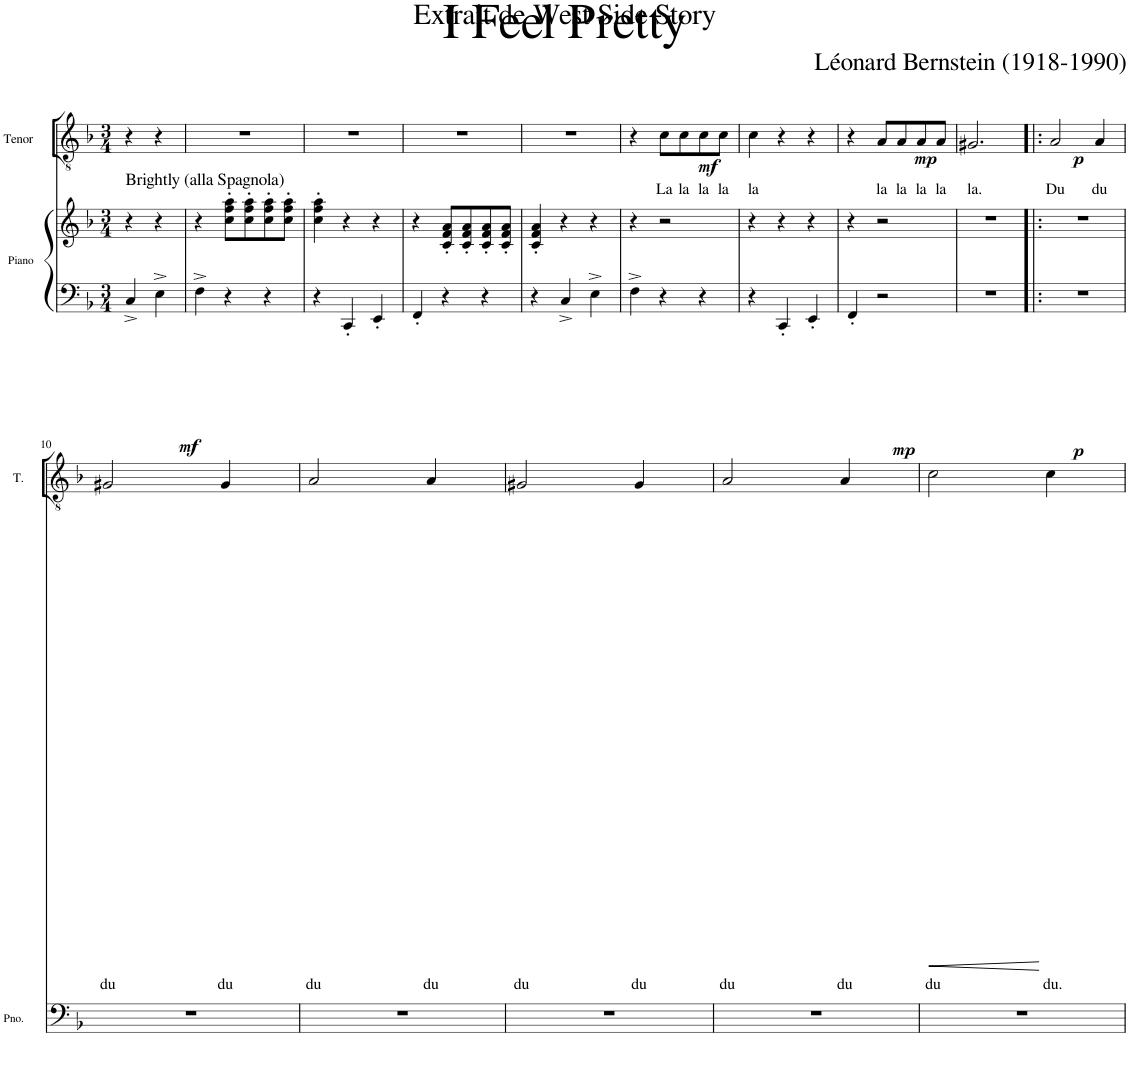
**kern	**kern	**dynam	**kern	**text	**dynam
*part2	*part2	*part2	*part1	*part1	*part1
*staff3	*staff2	*staff2/3	*staff1	*staff1	*staff1
*I"Piano	*	*	*I"Tenor	*	*
*I'Pno.	*	*	*I'T.	*	*
*clefF4	*clefG2	*	*clefGv2	*	*
*k[b-]	*k[b-]	*	*k[b-]	*	*
*M3/4	*M3/4	*	*M3/4	*	*
=	=	=	=	=	=
!	!LO:TX:a:t=Brightly (alla Spagnola)	!	!	!	!
!	!	!LO:DY:b=2	!	!	!
4C^/	4r	mf	4r	.	.
4E^\	4r	.	4r	.	.
=1	=1	=1	=1	=1	=1
4F^\	4r	.	2.r	.	.
4r	8cc\' 8ff\' 8aa\'L	.	.	.	.
.	8cc\' 8ff\' 8aa\'	.	.	.	.
4r	8cc\' 8ff\' 8aa\'	.	.	.	.
.	8cc\' 8ff\' 8aa\'J	.	.	.	.
=2	=2	=2	=2	=2	=2
4r	4cc\' 4ff\' 4aa\'	.	2.r	.	.
4CC'/	4r	.	.	.	.
4EE'/	4r	.	.	.	.
=3	=3	=3	=3	=3	=3
4FF'/	4r	.	2.r	.	.
4r	8c/' 8f/' 8a/'L	.	.	.	.
.	8c/' 8f/' 8a/'	.	.	.	.
4r	8c/' 8f/' 8a/'	.	.	.	.
.	8c/' 8f/' 8a/'J	.	.	.	.
=4	=4	=4	=4	=4	=4
4r	4c/' 4f/' 4a/'	.	2.r	.	.
4C^/	4r	.	.	.	.
4E^\	4r	.	.	.	.
=5	=5	=5	=5	=5	=5
4F^\	4r	.	4r	.	.
!	!	!	!	!LO:LY:b	!LO:DY:b
4r	2r	.	8c\L	La	mf
!	!	!	!	!LO:LY:b	!
.	.	.	8c\	la	.
!	!	!	!	!LO:LY:b	!
4r	.	.	8c\	la	.
!	!	!	!	!LO:LY:b	!
.	.	.	8c\J	la	.
=6	=6	=6	=6	=6	=6
!	!	!	!	!LO:LY:b	!
4r	4r	.	4c\	la	.
4CC'/	4r	.	4r	.	.
4EE'/	4r	.	4r	.	.
=7	=7	=7	=7	=7	=7
4FF'/	4r	.	4r	.	.
!	!	!LO:DY:b=2	!	!LO:LY:b	!LO:DY:b
2r	2r	mp	8A/L	la	mp
!	!	!	!	!LO:LY:b	!
.	.	.	8A/	la	.
!	!	!	!	!LO:LY:b	!
.	.	.	8A/	la	.
!	!	!	!	!LO:LY:b	!
.	.	.	8A/J	la	.
=8	=8	=8	=8	=8	=8
!	!	!	!	!LO:LY:b	!
2.r	2.r	.	2.G#X/	la.	.
=9!|:	=9!|:	=9!|:	=9!|:	=9!|:	=9!|:
!	!	!LO:DY:b=2	!	!LO:LY:b	!LO:DY:b
2.r	2.r	p	2A/	Du	p
!	!	!	!	!LO:LY:b	!
.	.	.	4A/	du	.
!!LO:LB:g=z
=10	=10	=10	=10	=10	=10
!	!	!	!	!LO:LY:b	!
2.r	2.r	.	2G#X/	du	.
!	!	!	!	!LO:LY:b	!
.	.	.	4G#/	du	.
=11	=11	=11	=11	=11	=11
!	!	!	!	!LO:LY:b	!
2.r	2.r	.	2A/	du	.
!	!	!	!	!LO:LY:b	!
.	.	.	4A/	du	.
=12	=12	=12	=12	=12	=12
!	!	!	!	!LO:LY:b	!
2.r	2.r	.	2G#X/	du	.
!	!	!	!	!LO:LY:b	!
.	.	.	4G#/	du	.
=13	=13	=13	=13	=13	=13
!	!	!	!	!LO:LY:b	!
2.r	2.r	.	2A/	du	.
!	!	!	!	!LO:LY:b	!
.	.	.	4A/	du	.
=14	=14	=14	=14	=14	=14
!	!	!	!	!LO:LY:b	!LO:HP:b
2.r	2.r	.	2c\	du	<
!	!	!	!	!LO:LY:b	!
.	.	.	4c\	du.	[
=	=	=	=	=	=
*-	*-	*-	*-	*-	*-
